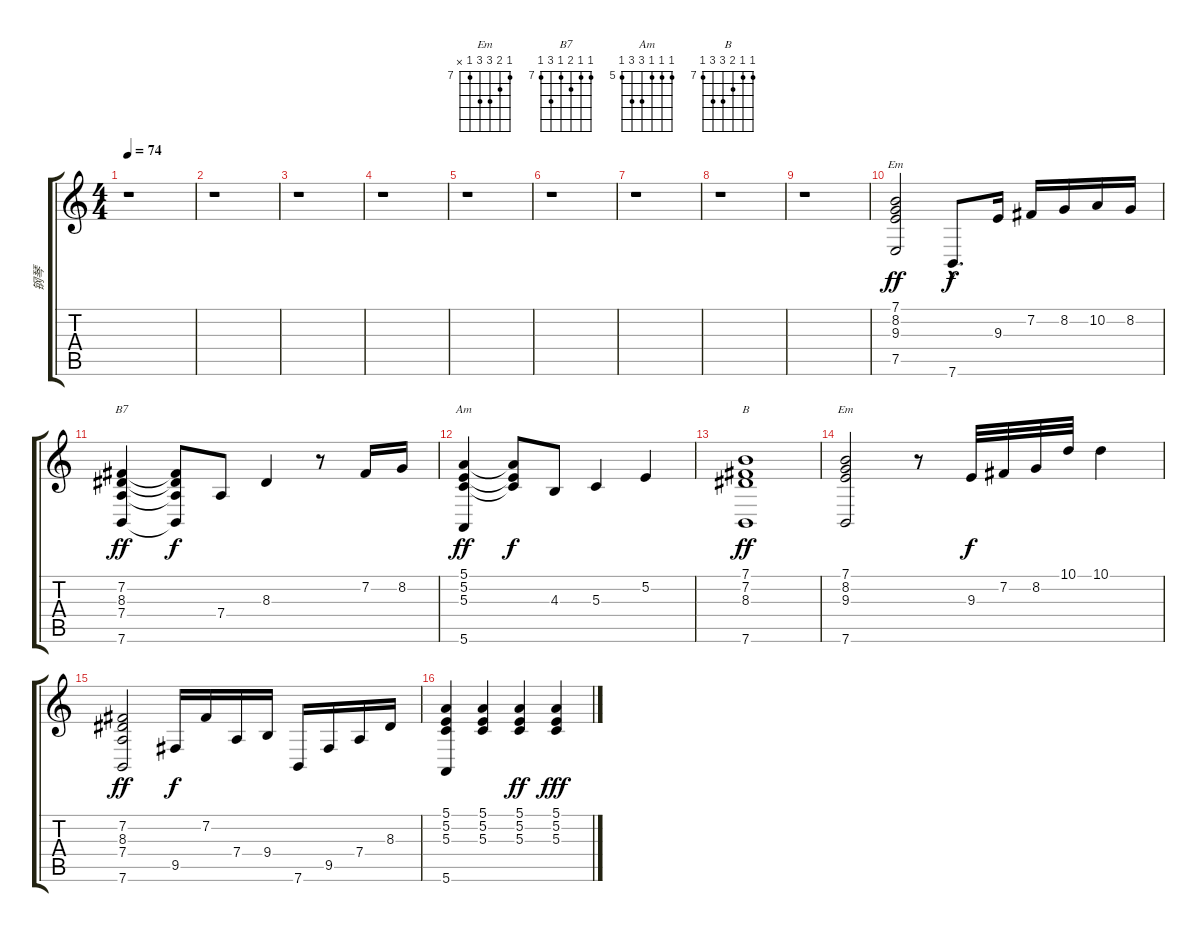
\track ("钢琴" "钢琴") {instrument acousticgrandpiano}
\staff {score tabs}
\tuning (E4 B3 G3 D3 A2 E2) {hide}
\chord ("Em" 7 8 9 9 7 0) {firstfret 7}
\chord ("B7" 7 7 8 7 9 7) {firstfret 7}
\chord ("Am" 5 5 5 7 7 5) {firstfret 5}
\chord ("B" 7 7 8 9 9 7) {firstfret 7}
\chord ("Em" 7 8 9 9 7 x) {firstfret 7}
\ts (4 4)
\tempo 74
\clef g2
\ks c
r.1{dy ff instrument acousticgrandpiano} |
r.1 |
r.1 |
r.1 |
r.1 |
r.1 |
r.1 |
r.1 |
r.1 |
(7.1 8.2 9.3 7.5).2{ch "Em"} 7.6{hac}.8{d dy f} 9.3.16 7.2.16 8.2.16 10.2.16 8.2.16 |
(7.2 8.3 7.4 7.6).4{ch "B7" dy ff} (7.2{t} 8.3{t} 7.4{t} 7.6{t}).8{dy f} 7.4.8 8.3.4 r.8 7.2.16 8.2.16 |
(5.1 5.2 5.3 5.6).4{ch "Am" dy ff} (5.1{t} 5.2{t} 5.3{t}).8{dy f} 4.3.8 5.3.4 5.2.4 |
(7.1 7.2 8.3 7.6).1{ch "B" dy ff} |
(7.1 8.2 9.3 7.6).2{ch "Em"} r.8 9.3.32{dy f} 7.2.32 8.2.32 10.1.32 10.1.4 |
(7.2 8.3 7.4 7.6).2{dy ff} 9.5.16{dy f} 7.2.16 7.4.16 9.4.16 7.6.16 9.5.16 7.4.16 8.3.16 |
(5.1 5.2 5.3 5.6).4 (5.1 5.2 5.3).4 (5.1 5.2 5.3).4{dy ff} (5.1 5.2 5.3).4{dy fff}
